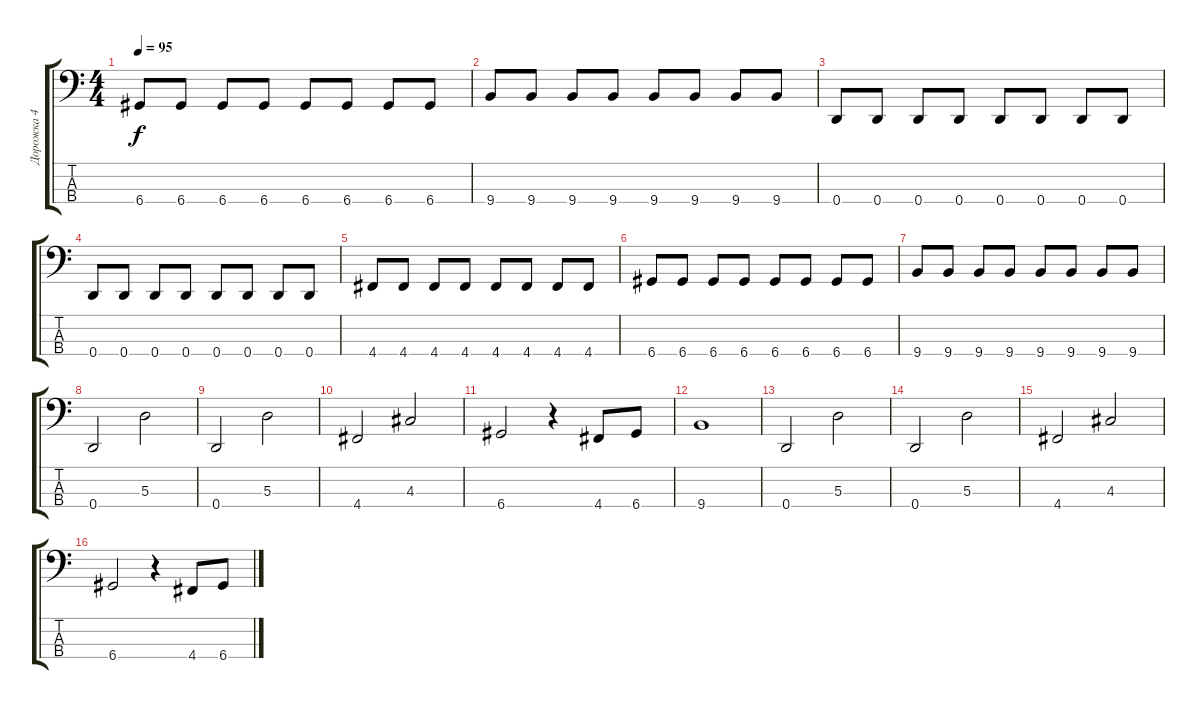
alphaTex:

\track ("Дорожка 4" "Дорожка 4") {instrument electricbassfinger}
\staff {score tabs}
\tuning (G2 D2 A1 D1) {hide}
\ts (4 4)
\tempo 95
\clef f4
\ks c
6.4.8{dy f} 6.4.8 6.4.8 6.4.8 6.4.8 6.4.8 6.4.8 6.4.8 |
9.4.8 9.4.8 9.4.8 9.4.8 9.4.8 9.4.8 9.4.8 9.4.8 |
0.4.8 0.4.8 0.4.8 0.4.8 0.4.8 0.4.8 0.4.8 0.4.8 |
0.4.8 0.4.8 0.4.8 0.4.8 0.4.8 0.4.8 0.4.8 0.4.8 |
4.4.8 4.4.8 4.4.8 4.4.8 4.4.8 4.4.8 4.4.8 4.4.8 |
6.4.8 6.4.8 6.4.8 6.4.8 6.4.8 6.4.8 6.4.8 6.4.8 |
9.4.8 9.4.8 9.4.8 9.4.8 9.4.8 9.4.8 9.4.8 9.4.8 |
0.4.2 5.3.2 |
0.4.2 5.3.2 |
4.4.2 4.3.2 |
6.4.2 r.4 4.4.8 6.4.8 |
9.4.1 |
0.4.2 5.3.2 |
0.4.2 5.3.2 |
4.4.2 4.3.2 |
6.4.2 r.4 4.4.8 6.4.8
